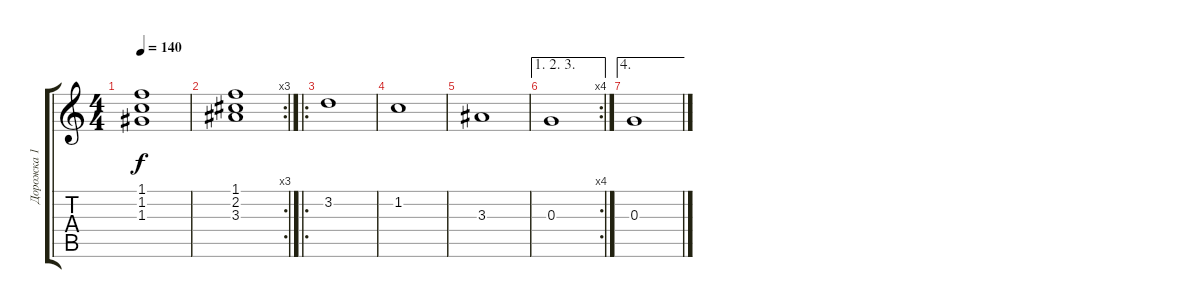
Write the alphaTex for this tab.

\track ("Дорожка 1" "Дорожка 1") {instrument distortionguitar}
\staff {score tabs}
\tuning (E4 B3 G3 D3 A2 E2) {hide}
\ts (4 4)
\tempo 140
\clef g2
\ks c
(1.1 1.2 1.3).1{dy f} |
\rc 3
(1.1 2.2 3.3).1 |
\ro
3.2.1 |
1.2.1 |
3.3.1 |
\ae (1 2 3)
\rc 4
0.3.1 |
\ae 4
0.3.1
